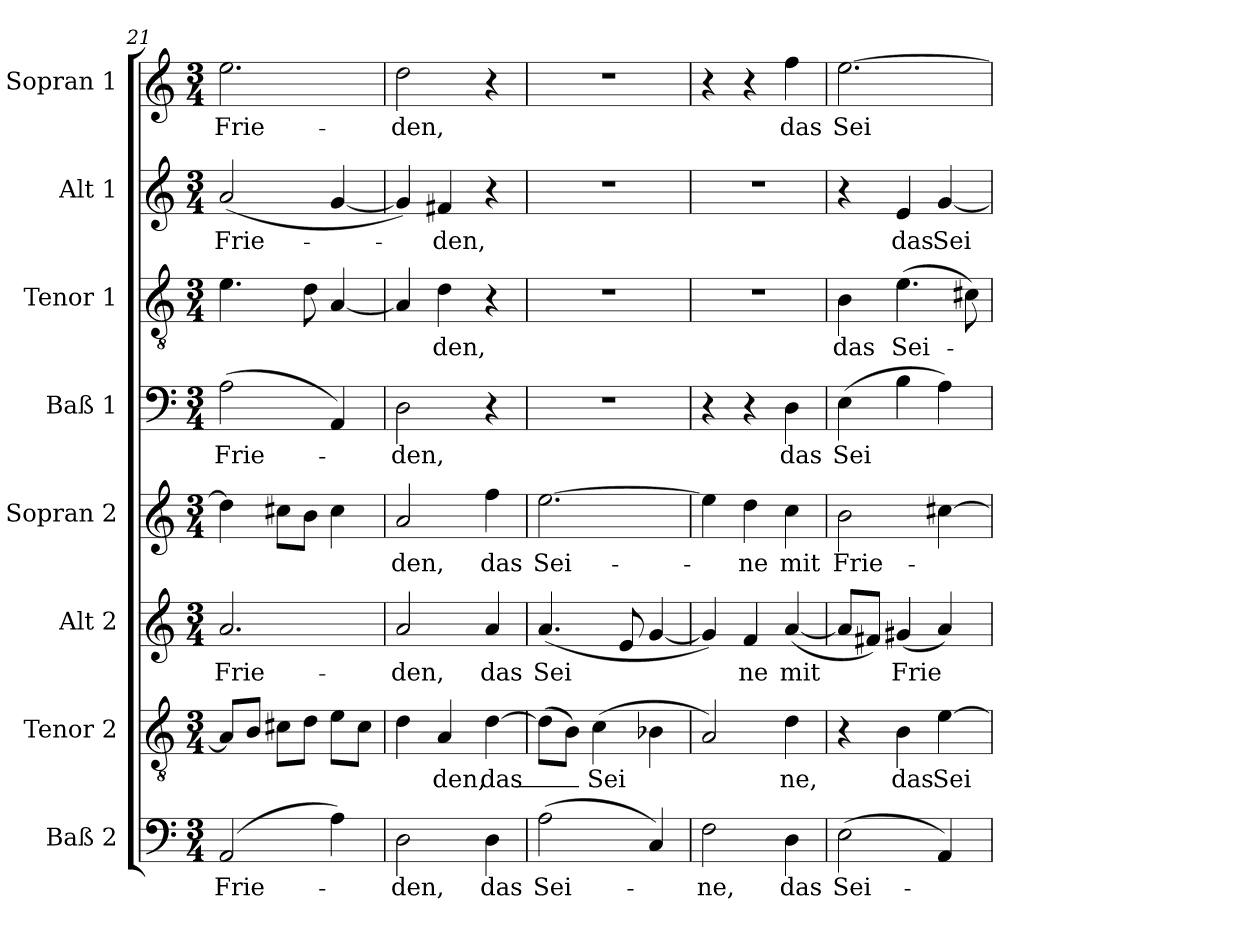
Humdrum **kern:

**kern	**text	**kern	**text	**kern	**text	**kern	**text	**kern	**text	**kern	**text	**kern	**text	**kern	**text
*part8	*part8	*part7	*part7	*part6	*part6	*part5	*part5	*part4	*part4	*part3	*part3	*part2	*part2	*part1	*part1
*staff8	*staff8	*staff7	*staff7	*staff6	*staff6	*staff5	*staff5	*staff4	*staff4	*staff3	*staff3	*staff2	*staff2	*staff1	*staff1
*I"Baß 2	*	*I"Tenor 2	*	*I"Alt 2	*	*I"Sopran 2	*	*I"Baß 1	*	*I"Tenor 1	*	*I"Alt 1	*	*I"Sopran 1	*
*I'B 2	*	*I'T 2	*	*I'A 2	*	*I'S 2	*	*I'B 1	*	*I'T. 1	*	*I'A 1	*	*I'S 1	*
*clefF4	*	*clefGv2	*	*clefG2	*	*clefG2	*	*clefF4	*	*clefGv2	*	*clefG2	*	*clefG2	*
*k[]	*	*k[]	*	*k[]	*	*k[]	*	*k[]	*	*k[]	*	*k[]	*	*k[]	*
*M3/4	*	*M3/4	*	*M3/4	*	*M3/4	*	*M3/4	*	*M3/4	*	*M3/4	*	*M3/4	*
=21	=21	=21	=21	=21	=21	=21	=21	=21	=21	=21	=21	=21	=21	=21	=21
!	!LO:LY:b	!	!	!	!LO:LY:b	!	!	!	!LO:LY:b	!	!	!	!LO:LY:b	!	!LO:LY:b
(>2AA/	Frie-	8A/L]	.	2.a/	Frie-	4dd\]	.	(>2A\	Frie-	4.e\	.	(<2a/	Frie-	2.ee\	Frie-
.	.	8B/J	.	.	.	.	.	.	.	.	.	.	.	.	.
.	.	8c#X\L	.	.	.	8cc#X\L	.	.	.	.	.	.	.	.	.
.	.	8d\J	.	.	.	8b\J	.	.	.	8d\	.	.	.	.	.
4A\)	.	8e\L	.	.	.	4cc#\	.	4AA/)	.	[4A/	.	[4g/	.	.	.
.	.	8c#\J	.	.	.	.	.	.	.	.	.	.	.	.	.
=22	=22	=22	=22	=22	=22	=22	=22	=22	=22	=22	=22	=22	=22	=22	=22
!	!LO:LY:b	!	!	!	!LO:LY:b	!	!LO:LY:b	!	!LO:LY:b	!	!	!	!	!	!LO:LY:b
2D\	den,	4d\	.	2a/	den,	2a/	den,	2D\	den,	4A/]	.	4g/])	.	2dd\	den,
!	!	!	!LO:LY:b	!	!	!	!	!	!	!	!LO:LY:b	!	!LO:LY:b	!	!
.	.	4A/	den,	.	.	.	.	.	.	4d\	den,	4f#X/	den,	.	.
!	!LO:LY:b	!	!LO:LY:b	!	!LO:LY:b	!	!LO:LY:b	!	!	!	!	!	!	!	!
4D\	das	[4d\	das_-	4a/	das	4ff\	das	4r	.	4r	.	4r	.	4r	.
!!LO:PB:g=z
=23	=23	=23	=23	=23	=23	=23	=23	=23	=23	=23	=23	=23	=23	=23	=23
!	!LO:LY:b	!	!	!	!LO:LY:b	!	!LO:LY:b	!	!	!	!	!	!	!	!
(>2A\	Sei-	(>8d\L]	.	(<4.a/	Sei	[2.ee\	Sei-	2.r	.	2.r	.	2.r	.	2.r	.
.	.	8B\J)	.	.	.	.	.	.	.	.	.	.	.	.	.
!	!	!	!LO:LY:b	!	!	!	!	!	!	!	!	!	!	!	!
.	.	(>4c\	Sei	.	.	.	.	.	.	.	.	.	.	.	.
.	.	.	.	8e/	.	.	.	.	.	.	.	.	.	.	.
4C/)	.	4B-X\	.	[4g/	.	.	.	.	.	.	.	.	.	.	.
=24	=24	=24	=24	=24	=24	=24	=24	=24	=24	=24	=24	=24	=24	=24	=24
!	!LO:LY:b	!	!	!	!	!	!	!	!	!	!	!	!	!	!
2F\	ne,	2A/)	.	4g/])	.	4ee\]	.	4r	.	2.r	.	2.r	.	4r	.
!	!	!	!	!	!LO:LY:b	!	!LO:LY:b	!	!	!	!	!	!	!	!
.	.	.	.	4f/	ne	4dd\	ne	4r	.	.	.	.	.	4r	.
!	!LO:LY:b	!	!LO:LY:b	!	!LO:LY:b	!	!LO:LY:b	!	!LO:LY:b	!	!	!	!	!	!LO:LY:b
4D\	das	4d\	ne,	(<[4a/	mit	4cc\	mit	4D\	das	.	.	.	.	4ff\	das
=25	=25	=25	=25	=25	=25	=25	=25	=25	=25	=25	=25	=25	=25	=25	=25
!	!LO:LY:b	!	!	!	!	!	!LO:LY:b	!	!LO:LY:b	!	!LO:LY:b	!	!	!	!LO:LY:b
(>2E\	Sei-	4r	.	8a/L]	.	2b\	Frie-	(>4E\	Sei	4B\	das	4r	.	[2.ee\	Sei-
.	.	.	.	8f#X/J)	.	.	.	.	.	.	.	.	.	.	.
!	!	!	!LO:LY:b	!	!LO:LY:b	!	!	!	!	!	!LO:LY:b	!	!LO:LY:b	!	!
.	.	4B\	das	(<4g#X/	Frie	.	.	4B\	.	(>4.e\	Sei-	4e/	das	.	.
!	!	!	!LO:LY:b	!	!	!	!	!	!	!	!	!	!LO:LY:b	!	!
4AA/)	.	[4e\	Sei-	4a/)	.	[4cc#X\	.	4A\)	.	.	.	[4g/	Sei-	.	.
.	.	.	.	.	.	.	.	.	.	8c#X\)	.	.	.	.	.
=	=	=	=	=	=	=	=	=	=	=	=	=	=	=	=
*-	*-	*-	*-	*-	*-	*-	*-	*-	*-	*-	*-	*-	*-	*-	*-
